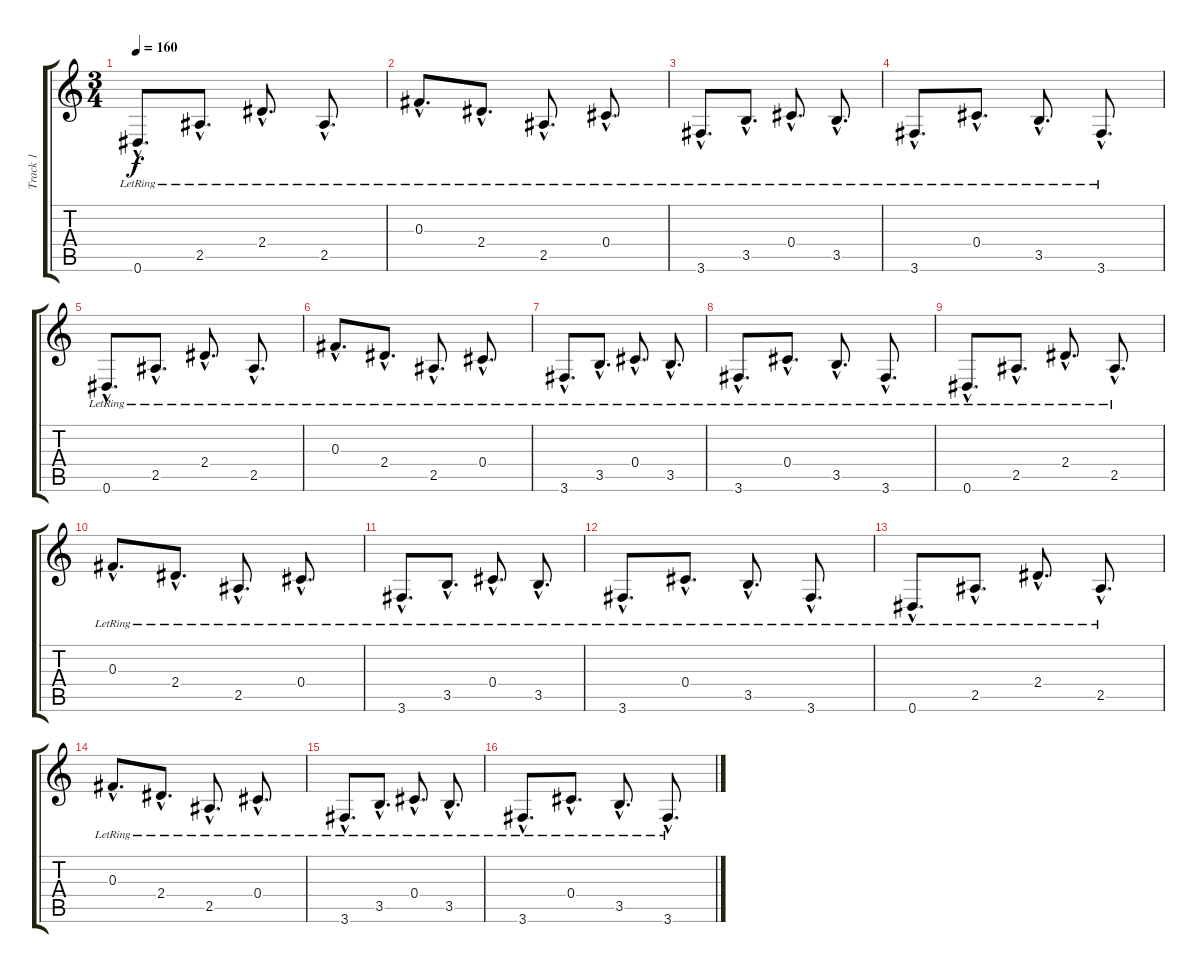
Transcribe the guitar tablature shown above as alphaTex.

\track ("Track 1" "Track 1") {instrument acousticguitarsteel}
\staff {score tabs}
\tuning (Eb4 Bb3 Gb3 Db3 Ab2 Eb2) {hide}
\ts (3 4)
\tempo 160
\clef g2
\ks c
0.6{hac lr}.8{d dy f} 2.5{hac lr}.8{d} 2.4{hac lr}.8{d} 2.5{hac lr}.8{d} |
0.3{hac lr}.8{d} 2.4{hac lr}.8{d} 2.5{hac lr}.8{d} 0.4{hac lr}.8{d} |
3.6{hac lr}.8{d} 3.5{hac lr}.8{d} 0.4{hac lr}.8{d} 3.5{hac lr}.8{d} |
3.6{hac lr}.8{d} 0.4{hac lr}.8{d} 3.5{hac lr}.8{d} 3.6{hac lr}.8{d} |
0.6{hac lr}.8{d} 2.5{hac lr}.8{d} 2.4{hac lr}.8{d} 2.5{hac lr}.8{d} |
0.3{hac lr}.8{d} 2.4{hac lr}.8{d} 2.5{hac lr}.8{d} 0.4{hac lr}.8{d} |
3.6{hac lr}.8{d} 3.5{hac lr}.8{d} 0.4{hac lr}.8{d} 3.5{hac lr}.8{d} |
3.6{hac lr}.8{d} 0.4{hac lr}.8{d} 3.5{hac lr}.8{d} 3.6{hac lr}.8{d} |
0.6{hac lr}.8{d} 2.5{hac lr}.8{d} 2.4{hac lr}.8{d} 2.5{hac lr}.8{d} |
0.3{hac lr}.8{d} 2.4{hac lr}.8{d} 2.5{hac lr}.8{d} 0.4{hac lr}.8{d} |
3.6{hac lr}.8{d} 3.5{hac lr}.8{d} 0.4{hac lr}.8{d} 3.5{hac lr}.8{d} |
3.6{hac lr}.8{d} 0.4{hac lr}.8{d} 3.5{hac lr}.8{d} 3.6{hac lr}.8{d} |
0.6{hac lr}.8{d} 2.5{hac lr}.8{d} 2.4{hac lr}.8{d} 2.5{hac lr}.8{d} |
0.3{hac lr}.8{d} 2.4{hac lr}.8{d} 2.5{hac lr}.8{d} 0.4{hac lr}.8{d} |
3.6{hac lr}.8{d} 3.5{hac lr}.8{d} 0.4{hac lr}.8{d} 3.5{hac lr}.8{d} |
3.6{hac lr}.8{d} 0.4{hac lr}.8{d} 3.5{hac lr}.8{d} 3.6{hac lr}.8{d}
